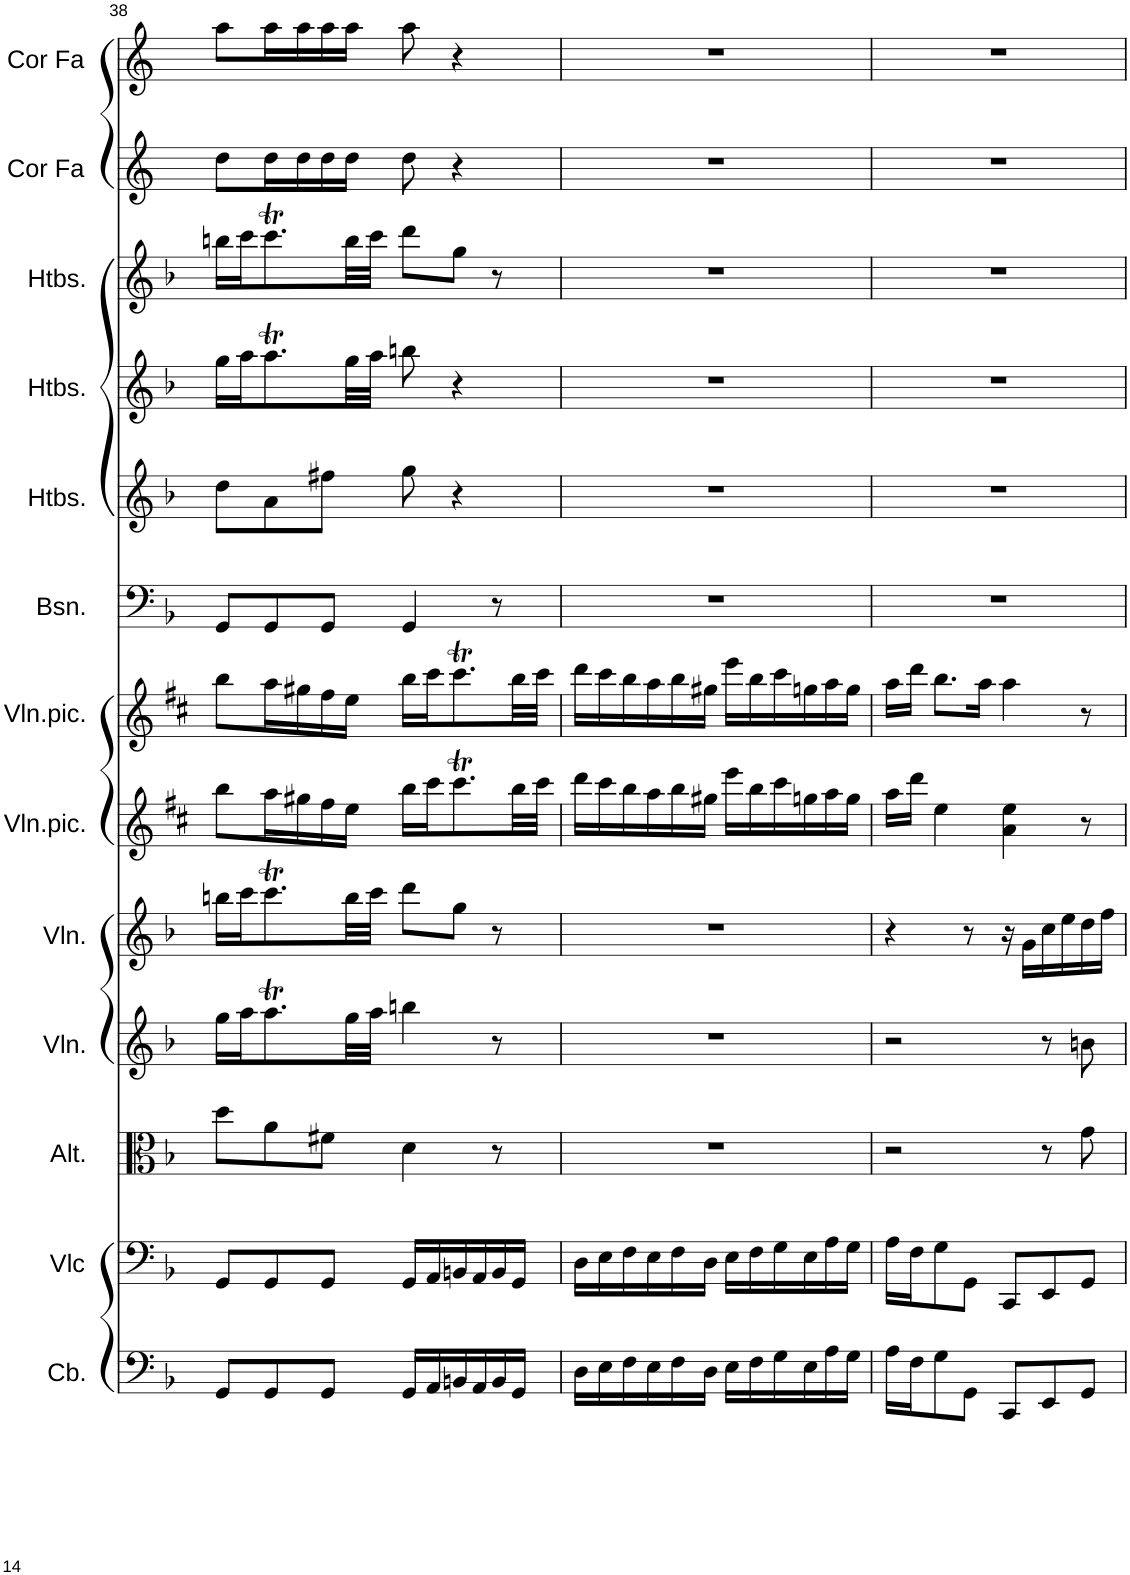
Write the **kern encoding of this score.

**kern	**kern	**kern	**kern	**kern	**kern	**kern	**kern	**kern	**kern	**kern	**kern	**kern
*part13	*part12	*part11	*part10	*part9	*part8	*part7	*part6	*part5	*part4	*part3	*part2	*part1
*staff13	*staff12	*staff11	*staff10	*staff9	*staff8	*staff7	*staff6	*staff5	*staff4	*staff3	*staff2	*staff1
*I"Contrebasse	*I"Violoncelle	*I"Alto	*I"Violon	*I"Violon	*I"Violon	*I"Violon piccolo	*I"Basson	*I"Hautbois	*I"Hautbois	*I"Hautbois	*I"Cor en Fa	*I"Cor en Fa
*I'Cb.	*I'Vlc	*I'Alt.	*I'Vln.	*I'Vln.	*	*I'Vln.pic.	*I'Bsn.	*I'Htbs.	*I'Htbs.	*I'Htbs.	*I'Cor Fa	*I'Cor Fa
!!LO:PB:g=z
*clefF4	*clefF4	*clefC3	*clefG2	*clefG2	*clefG2	*clefG2	*clefF4	*clefG2	*clefG2	*clefG2	*clefG2	*clefG2
*Trd7c12	*	*	*	*	*Trd5c9	*Trd5c9	*	*	*	*	*Trd4c7	*Trd4c7
*k[b-]	*k[b-]	*k[b-]	*k[b-]	*k[b-]	*k[f#c#]	*k[f#c#]	*k[b-]	*k[b-]	*k[b-]	*k[b-]	*k[]	*k[]
*M6/8	*M6/8	*M6/8	*M6/8	*M6/8	*M6/8	*M6/8	*M6/8	*M6/8	*M6/8	*M6/8	*M6/8	*M6/8
=38	=38	=38	=38	=38	=38	=38	=38	=38	=38	=38	=38	=38
8GG/L	8GG/L	8dd\L	16gg\LL	16bbn\LL	8bb\L	8bb\L	8GG/L	8dd\L	16gg\LL	16bbn\LL	8dd\L	8aa\L
.	.	.	16aa\J	16ccc\J	.	.	.	.	16aa\J	16ccc\J	.	.
8GG/	8GG/	8a\	8.aat\	8.cccT\	16aa\L	16aa\L	8GG/	8a\	8.aat\	8.cccT\	16dd\L	16aa\L
.	.	.	.	.	16gg#X\	16gg#X\	.	.	.	.	16dd\	16aa\
8GG/J	8GG/J	8f#X\J	.	.	16ff#\	16ff#\	8GG/J	8ff#X\J	.	.	16dd\	16aa\
.	.	.	32gg\LL	32bb\LL	16ee\JJ	16ee\JJ	.	.	32gg\LL	32bb\LL	16dd\JJ	16aa\JJ
.	.	.	32aa\JJJ	32ccc\JJJ	.	.	.	.	32aa\JJJ	32ccc\JJJ	.	.
16GG/LL	16GG/LL	4d\	4bbn\	8ddd\L	16bb\LL	16bb\LL	4GG/	8gg\	8bbn\	8ddd\L	8dd\	8aa\
16AA/	16AA/	.	.	.	16ccc#\J	16ccc#\J	.	.	.	.	.	.
16BBn/	16BBn/	.	.	8gg\J	8.ccc#t\	8.ccc#t\	.	4r	4r	8gg\J	4r	4r
16AA/	16AA/	.	.	.	.	.	.	.	.	.	.	.
16BB/	16BB/	8r	8r	8r	.	.	8r	.	.	8r	.	.
16GG/JJ	16GG/JJ	.	.	.	32bb\LL	32bb\LL	.	.	.	.	.	.
.	.	.	.	.	32ccc#\JJJ	32ccc#\JJJ	.	.	.	.	.	.
=39	=39	=39	=39	=39	=39	=39	=39	=39	=39	=39	=39	=39
16D\LL	16D\LL	2.r	2.r	2.r	16ddd\LL	16ddd\LL	2.r	2.r	2.r	2.r	2.r	2.r
16E\	16E\	.	.	.	16ccc#\	16ccc#\	.	.	.	.	.	.
16F\	16F\	.	.	.	16bb\	16bb\	.	.	.	.	.	.
16E\	16E\	.	.	.	16aa\	16aa\	.	.	.	.	.	.
16F\	16F\	.	.	.	16bb\	16bb\	.	.	.	.	.	.
16D\JJ	16D\JJ	.	.	.	16gg#X\JJ	16gg#X\JJ	.	.	.	.	.	.
16E\LL	16E\LL	.	.	.	16eee\LL	16eee\LL	.	.	.	.	.	.
16F\	16F\	.	.	.	16bb\	16bb\	.	.	.	.	.	.
16G\	16G\	.	.	.	16ccc#\	16ccc#\	.	.	.	.	.	.
16E\	16E\	.	.	.	16ggn\	16ggn\	.	.	.	.	.	.
16A\	16A\	.	.	.	16aa\	16aa\	.	.	.	.	.	.
16G\JJ	16G\JJ	.	.	.	16gg\JJ	16gg\JJ	.	.	.	.	.	.
=40	=40	=40	=40	=40	=40	=40	=40	=40	=40	=40	=40	=40
16A\LL	16A\LL	2r	2r	4r	16aa\LL	16aa\LL	2.r	2.r	2.r	2.r	2.r	2.r
16F\J	16F\J	.	.	.	16ddd\JJ	16ddd\JJ	.	.	.	.	.	.
8G\	8G\	.	.	.	4ee\	8.bb\L	.	.	.	.	.	.
8GG\J	8GG\J	.	.	8r	.	.	.	.	.	.	.	.
.	.	.	.	.	.	16aa\Jk	.	.	.	.	.	.
8CC/L	8CC/L	.	.	16r	4a\ 4ee\	4aa\	.	.	.	.	.	.
.	.	.	.	16g\LL	.	.	.	.	.	.	.	.
8EE/	8EE/	8r	8r	16cc\	.	.	.	.	.	.	.	.
.	.	.	.	16ee\	.	.	.	.	.	.	.	.
8GG/J	8GG/J	8g\	8bn\	16dd\	8r	8r	.	.	.	.	.	.
.	.	.	.	16ff\JJ	.	.	.	.	.	.	.	.
=	=	=	=	=	=	=	=	=	=	=	=	=
*-	*-	*-	*-	*-	*-	*-	*-	*-	*-	*-	*-	*-
